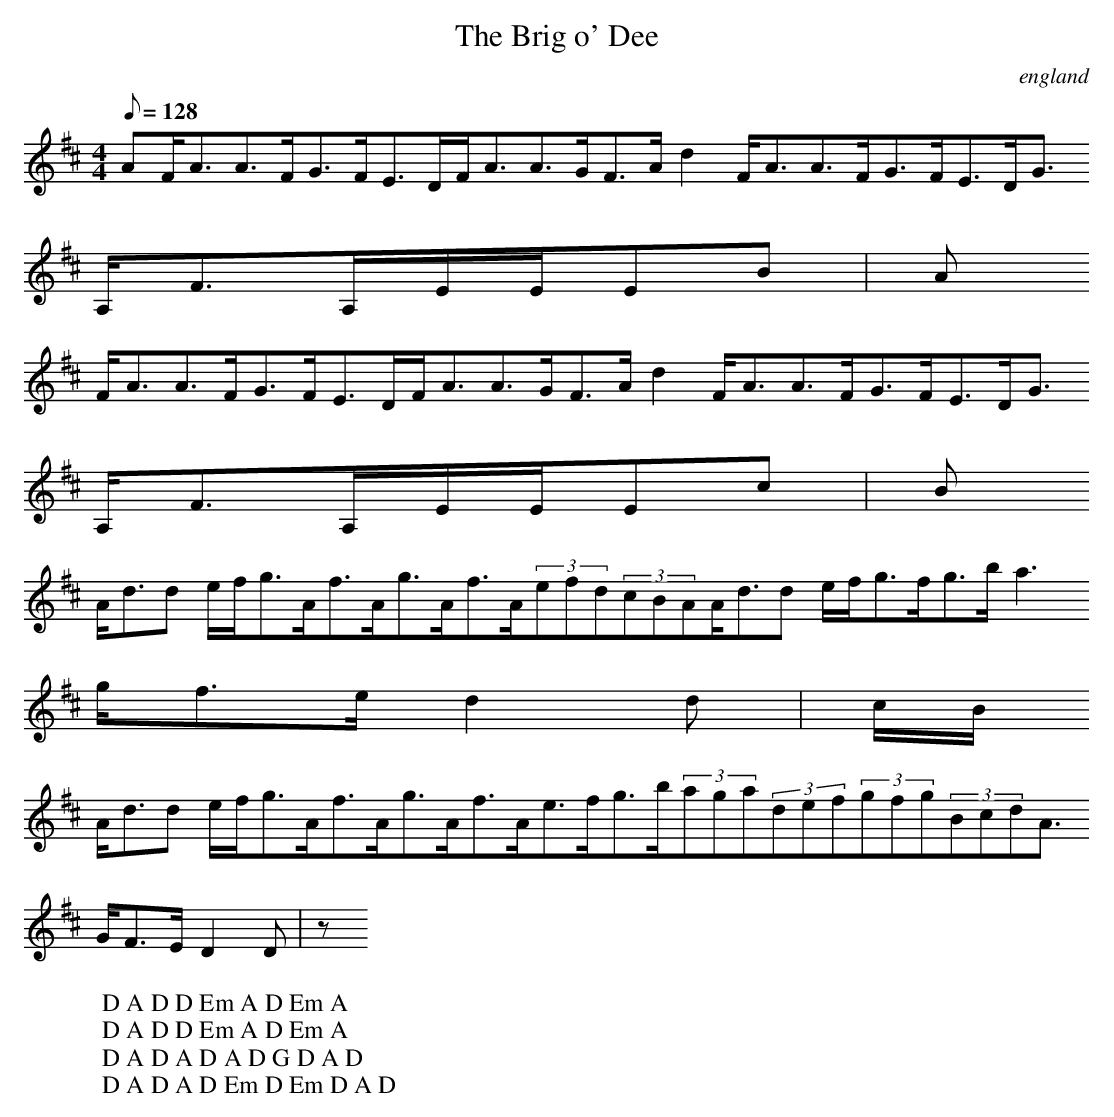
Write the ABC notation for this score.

X:1
T:The Brig o' Dee
O:england
M:4/4
L:1/8
Q:128
K:D
AF/A3/2A3/2F/G3/2F/E3/2D/F/A3/2A3/2G/F3/2A/d2F/A3/2A3/2F/G3/2F/E3/2D/G3/
2A,/F3/2A,/E/E/EB|A
W: D A D D Em A D Em A
F/A3/2A3/2F/G3/2F/E3/2D/F/A3/2A3/2G/F3/2A/d2F/A3/2A3/2F/G3/2F/E3/2D/G3/2
A,/F3/2A,/E/E/Ec|B
W: D A D D Em A D Em A
A/d3/2d e/f/g3/2A/f3/2A/g3/2A/f3/2A/(3efd(3cBAA/d3/2d e/f/g3/2f/g3/2b/a3
/2g/f3/2e/d2d|c/B/
W: D A D A D A D G D A D
A/d3/2d e/f/g3/2A/f3/2A/g3/2A/f3/2A/e3/2f/g3/2b/(3aga(3def(3gfg(3BcdA3/2
G/F3/2E/D2D|z
W: D A D A D Em D Em D A D
